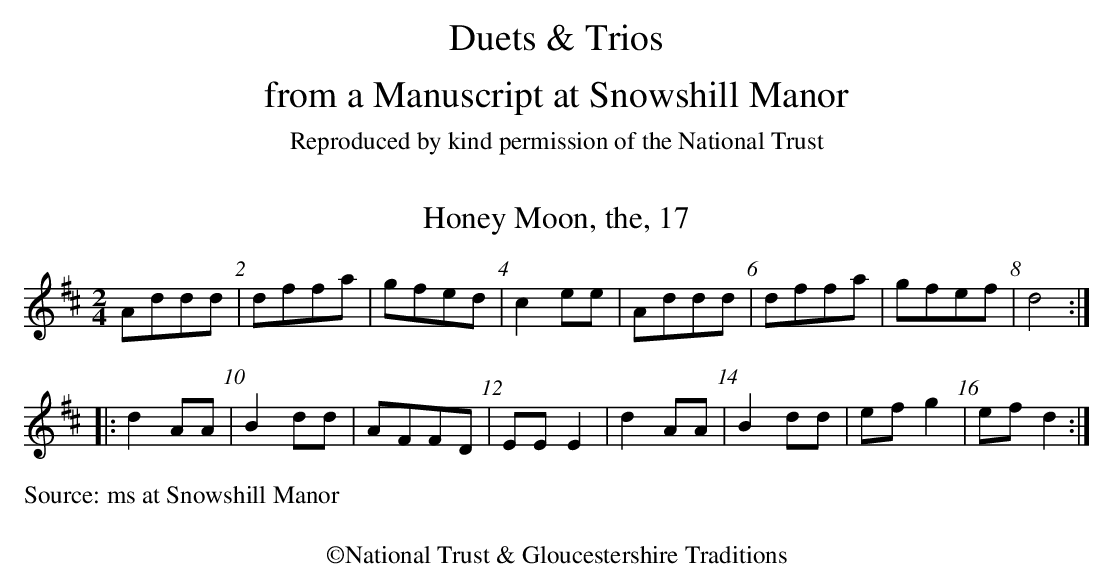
X:1
T:Honey Moon, the, 17
M:2/4
L:1/8
K:D
Addd| dffa| gfed| c2ee|\
Addd| dffa| gfef| d4:|
|:d2 AA| B2 dd| AFFD| EE E2|\
d2 AA| B2 dd| ef g2|ef d2:|
